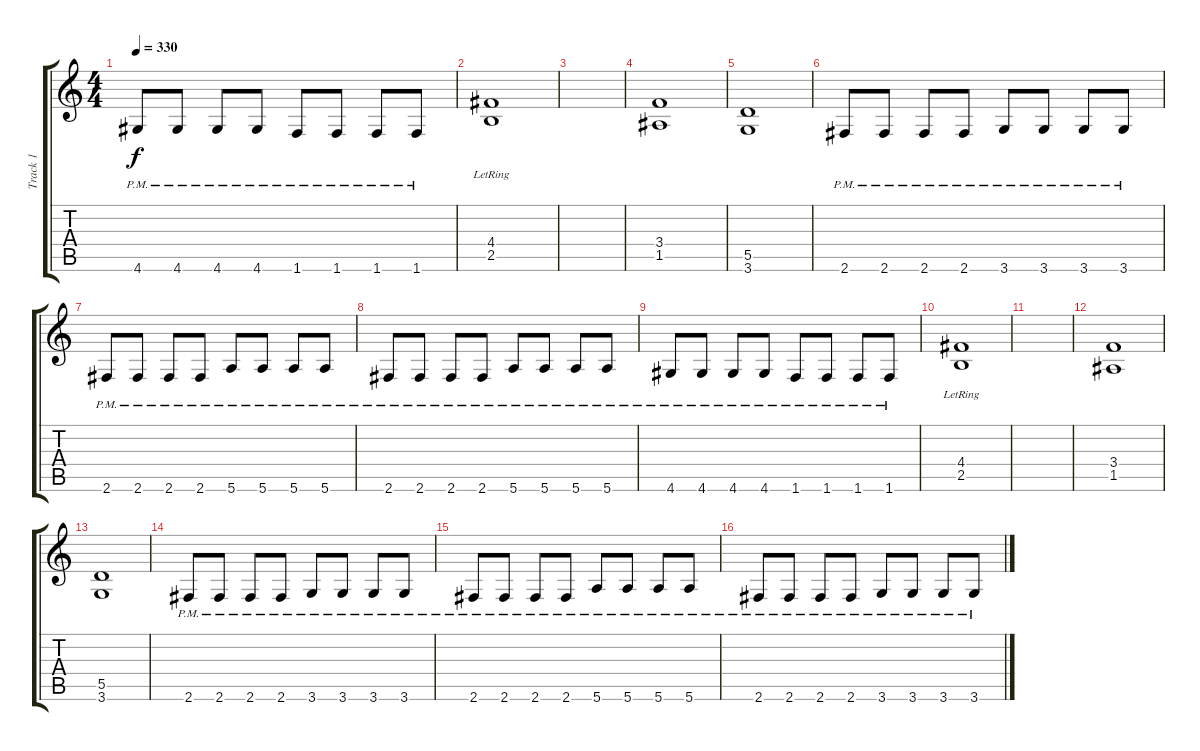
\track ("Track 1" "Track 1") {instrument overdrivenguitar}
\staff {score tabs}
\tuning (E4 B3 G3 D3 A2 E2) {hide}
\ts (4 4)
\tempo 330
\clef g2
\ks c
4.6{pm}.8{dy f} 4.6{pm}.8 4.6{pm}.8 4.6{pm}.8 1.6{pm}.8 1.6{pm}.8 1.6{pm}.8 1.6{pm}.8 |
(4.4{lr} 2.5{lr}).1 |
|
(3.4 1.5).1 |
(5.5 3.6).1 |
2.6{pm}.8 2.6{pm}.8 2.6{pm}.8 2.6{pm}.8 3.6{pm}.8 3.6{pm}.8 3.6{pm}.8 3.6{pm}.8 |
2.6{pm}.8 2.6{pm}.8 2.6{pm}.8 2.6{pm}.8 5.6{pm}.8 5.6{pm}.8 5.6{pm}.8 5.6{pm}.8 |
2.6{pm}.8 2.6{pm}.8 2.6{pm}.8 2.6{pm}.8 5.6{pm}.8 5.6{pm}.8 5.6{pm}.8 5.6{pm}.8 |
4.6{pm}.8 4.6{pm}.8 4.6{pm}.8 4.6{pm}.8 1.6{pm}.8 1.6{pm}.8 1.6{pm}.8 1.6{pm}.8 |
(4.4{lr} 2.5{lr}).1 |
|
(3.4 1.5).1 |
(5.5 3.6).1 |
2.6{pm}.8 2.6{pm}.8 2.6{pm}.8 2.6{pm}.8 3.6{pm}.8 3.6{pm}.8 3.6{pm}.8 3.6{pm}.8 |
2.6{pm}.8 2.6{pm}.8 2.6{pm}.8 2.6{pm}.8 5.6{pm}.8 5.6{pm}.8 5.6{pm}.8 5.6{pm}.8 |
2.6{pm}.8 2.6{pm}.8 2.6{pm}.8 2.6{pm}.8 3.6{pm}.8 3.6{pm}.8 3.6{pm}.8 3.6{pm}.8
